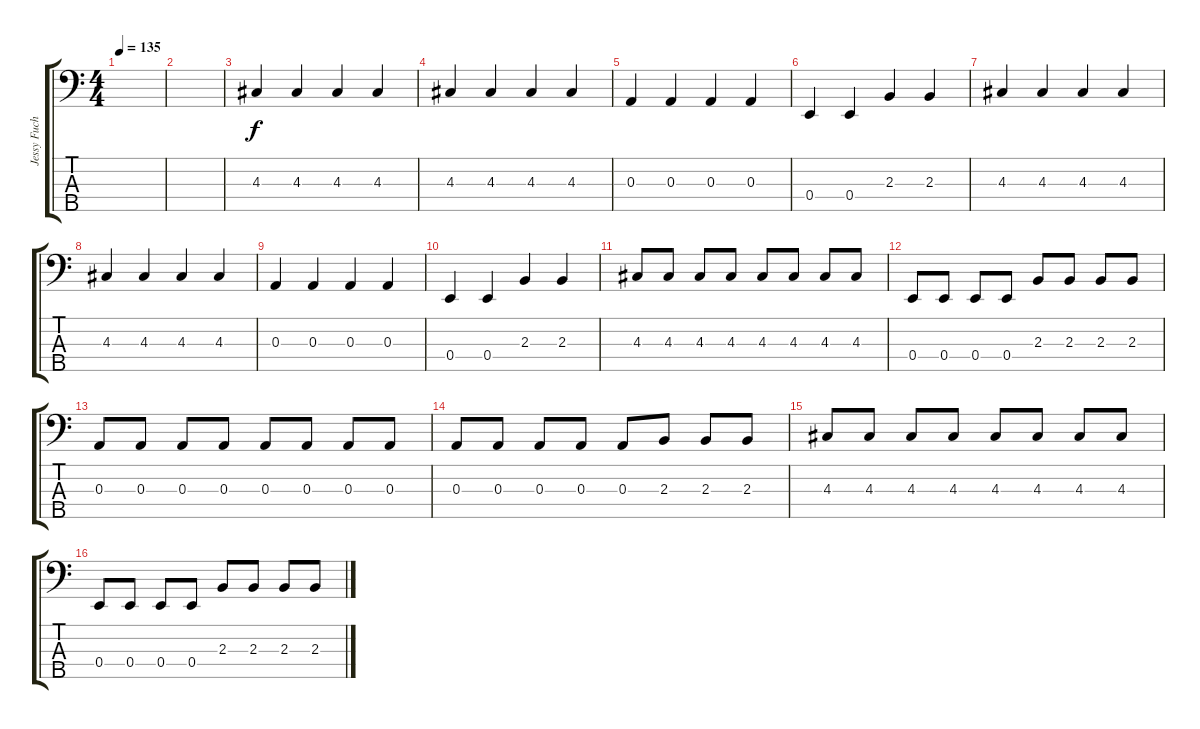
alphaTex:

\track ("Jessy Fuchs - Basse" "Jessy Fuch") {instrument electricbassfinger}
\staff {score tabs}
\tuning (G2 D2 A1 E1 B0) {hide}
\ts (4 4)
\tempo 135
\clef f4
\ks c
|
|
4.3.4 4.3.4 4.3.4 4.3.4 |
4.3.4 4.3.4 4.3.4 4.3.4 |
0.3.4 0.3.4 0.3.4 0.3.4 |
0.4.4 0.4.4 2.3.4 2.3.4 |
4.3.4 4.3.4 4.3.4 4.3.4 |
4.3.4 4.3.4 4.3.4 4.3.4 |
0.3.4 0.3.4 0.3.4 0.3.4 |
0.4.4 0.4.4 2.3.4 2.3.4 |
4.3.8 4.3.8 4.3.8 4.3.8 4.3.8 4.3.8 4.3.8 4.3.8 |
0.4.8 0.4.8 0.4.8 0.4.8 2.3.8 2.3.8 2.3.8 2.3.8 |
0.3.8 0.3.8 0.3.8 0.3.8 0.3.8 0.3.8 0.3.8 0.3.8 |
0.3.8 0.3.8 0.3.8 0.3.8 0.3.8 2.3.8 2.3.8 2.3.8 |
4.3.8 4.3.8 4.3.8 4.3.8 4.3.8 4.3.8 4.3.8 4.3.8 |
0.4.8 0.4.8 0.4.8 0.4.8 2.3.8 2.3.8 2.3.8 2.3.8
